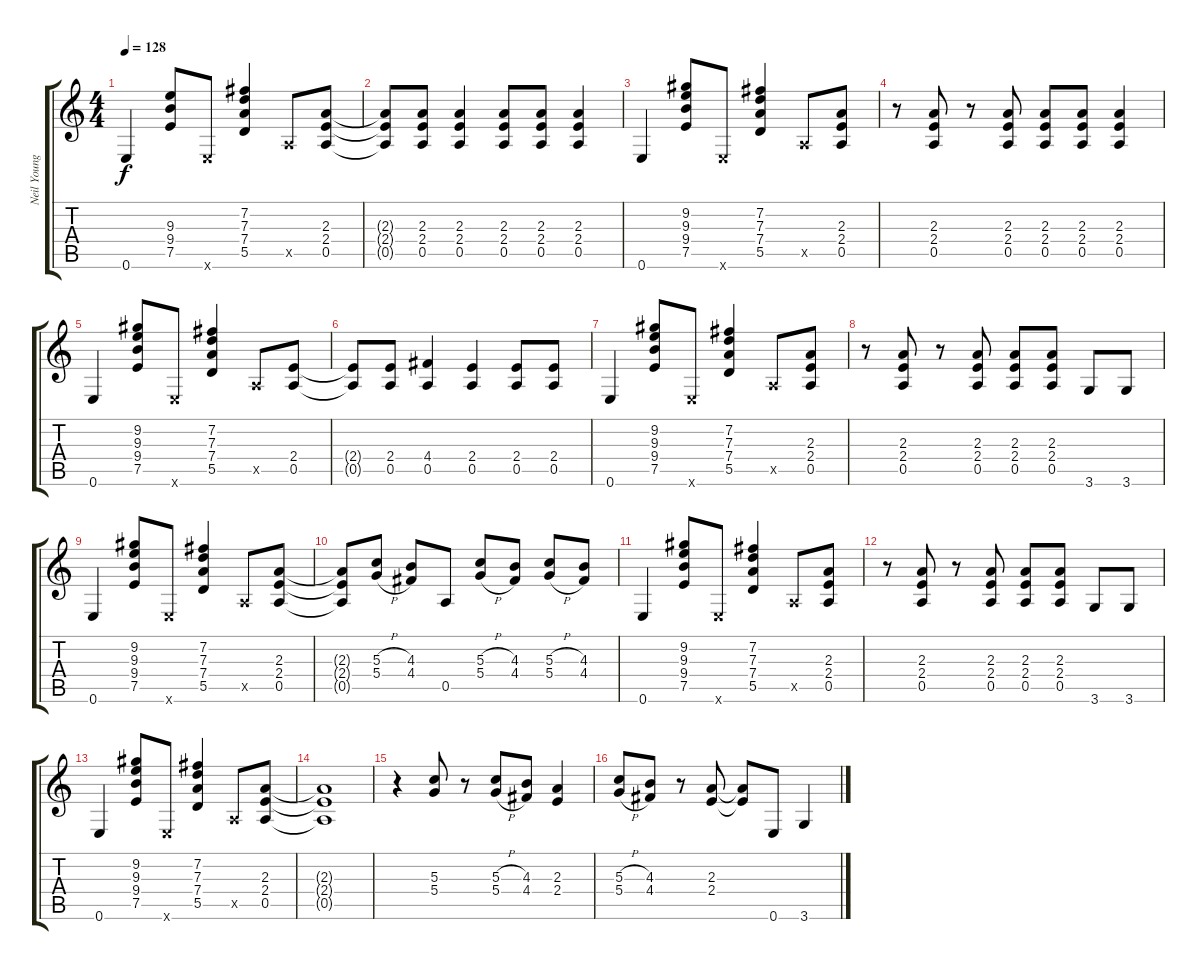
\track ("Neil Young Gtr 1 Rhythm" "Neil Young") {instrument overdrivenguitar}
\staff {score tabs}
\tuning (E4 B3 G3 D3 A2 E2) {hide}
\ts (4 4)
\tempo 128
\clef g2
\ks c
0.6.4{dy f} (9.3 9.4 7.5).8 0.6{x}.8 (7.2 7.3 7.4 5.5).4 0.5{x}.8 (2.3 2.4 0.5).8 |
(2.3{t} 2.4{t} 0.5{t}).8 (2.3 2.4 0.5).8 (2.3 2.4 0.5).4 (2.3 2.4 0.5).8 (2.3 2.4 0.5).8 (2.3 2.4 0.5).4 |
0.6.4 (9.2 9.3 9.4 7.5).8 0.6{x}.8 (7.2 7.3 7.4 5.5).4 0.5{x}.8 (2.3 2.4 0.5).8 |
r.8 (2.3 2.4 0.5).8 r.8 (2.3 2.4 0.5).8 (2.3 2.4 0.5).8 (2.3 2.4 0.5).8 (2.3 2.4 0.5).4 |
0.6.4 (9.2 9.3 9.4 7.5).8 0.6{x}.8 (7.2 7.3 7.4 5.5).4 0.5{x}.8 (2.4 0.5).8 |
(2.4{t} 0.5{t}).8 (2.4 0.5).8 (4.4 0.5).4 (2.4 0.5).4 (2.4 0.5).8 (2.4 0.5).8 |
0.6.4 (9.2 9.3 9.4 7.5).8 0.6{x}.8 (7.2 7.3 7.4 5.5).4 0.5{x}.8 (2.3 2.4 0.5).8 |
r.8 (2.3 2.4 0.5).8 r.8 (2.3 2.4 0.5).8 (2.3 2.4 0.5).8 (2.3 2.4 0.5).8 3.6.8 3.6.8 |
0.6.4 (9.2 9.3 9.4 7.5).8 0.6{x}.8 (7.2 7.3 7.4 5.5).4 0.5{x}.8 (2.3 2.4 0.5).8 |
(2.3{t} 2.4{t} 0.5{t}).8 (5.3{h} 5.4{h}).8 (4.3 4.4).8 0.5.8 (5.3{h} 5.4{h}).8 (4.3 4.4).8 (5.3{h} 5.4{h}).8 (4.3 4.4).8 |
0.6.4 (9.2 9.3 9.4 7.5).8 0.6{x}.8 (7.2 7.3 7.4 5.5).4 0.5{x}.8 (2.3 2.4 0.5).8 |
r.8 (2.3 2.4 0.5).8 r.8 (2.3 2.4 0.5).8 (2.3 2.4 0.5).8 (2.3 2.4 0.5).8 3.6.8 3.6.8 |
0.6.4 (9.2 9.3 9.4 7.5).8 0.6{x}.8 (7.2 7.3 7.4 5.5).4 0.5{x}.8 (2.3 2.4 0.5).8 |
(2.3{t} 2.4{t} 0.5{t}).1 |
r.4 (5.3 5.4).8 r.8 (5.3{h} 5.4{h}).8 (4.3 4.4).8 (2.3 2.4).4 |
(5.3{h} 5.4{h}).8 (4.3 4.4).8 r.8 (2.3 2.4).8 (2.3{t} 2.4{t}).8 0.6.8 3.6.4
